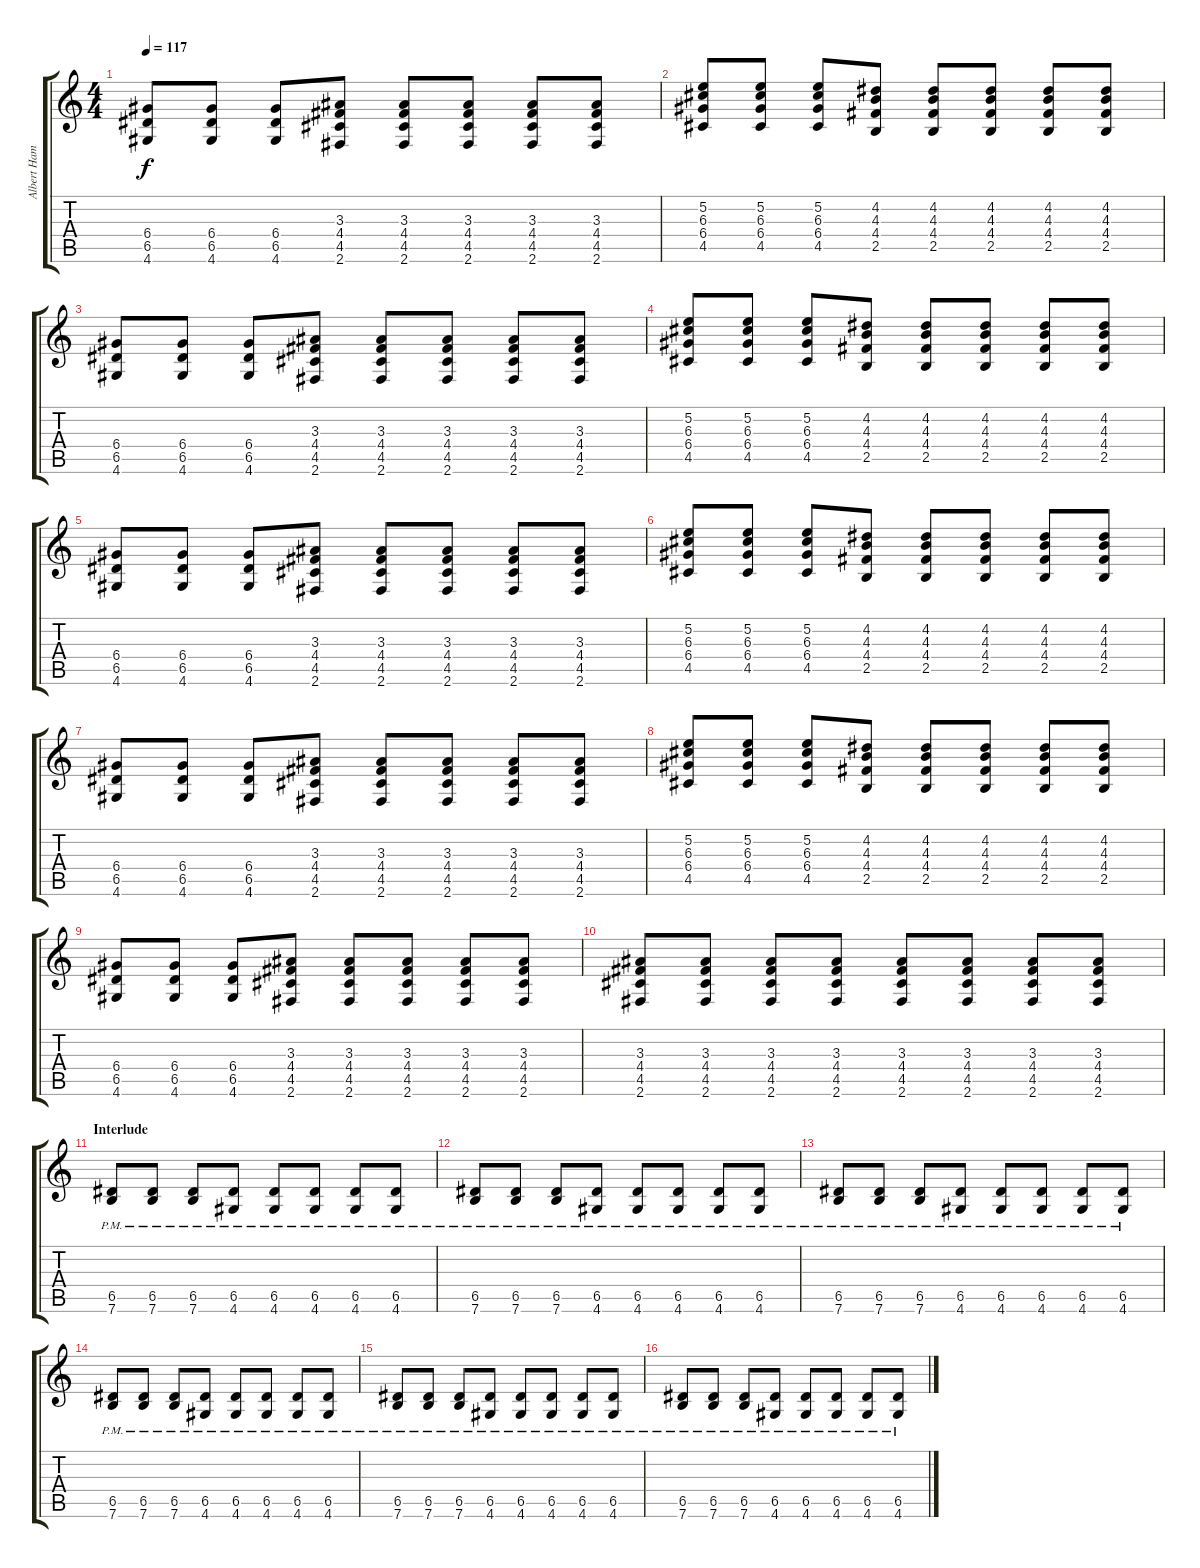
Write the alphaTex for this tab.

\track ("Albert Hammond jr. - Guitar II" "Albert Ham") {instrument distortionguitar}
\staff {score tabs}
\tuning (E4 B3 G3 D3 A2 E2) {hide}
\ts (4 4)
\tempo 117
\clef g2
\ks c
(6.4 6.5 4.6).8{dy f} (6.4 6.5 4.6).8 (6.4 6.5 4.6).8 (3.3 4.4 4.5 2.6).8 (3.3 4.4 4.5 2.6).8 (3.3 4.4 4.5 2.6).8 (3.3 4.4 4.5 2.6).8 (3.3 4.4 4.5 2.6).8 |
(5.2 6.3 6.4 4.5).8 (5.2 6.3 6.4 4.5).8 (5.2 6.3 6.4 4.5).8 (4.2 4.3 4.4 2.5).8 (4.2 4.3 4.4 2.5).8 (4.2 4.3 4.4 2.5).8 (4.2 4.3 4.4 2.5).8 (4.2 4.3 4.4 2.5).8 |
(6.4 6.5 4.6).8 (6.4 6.5 4.6).8 (6.4 6.5 4.6).8 (3.3 4.4 4.5 2.6).8 (3.3 4.4 4.5 2.6).8 (3.3 4.4 4.5 2.6).8 (3.3 4.4 4.5 2.6).8 (3.3 4.4 4.5 2.6).8 |
(5.2 6.3 6.4 4.5).8 (5.2 6.3 6.4 4.5).8 (5.2 6.3 6.4 4.5).8 (4.2 4.3 4.4 2.5).8 (4.2 4.3 4.4 2.5).8 (4.2 4.3 4.4 2.5).8 (4.2 4.3 4.4 2.5).8 (4.2 4.3 4.4 2.5).8 |
(6.4 6.5 4.6).8 (6.4 6.5 4.6).8 (6.4 6.5 4.6).8 (3.3 4.4 4.5 2.6).8 (3.3 4.4 4.5 2.6).8 (3.3 4.4 4.5 2.6).8 (3.3 4.4 4.5 2.6).8 (3.3 4.4 4.5 2.6).8 |
(5.2 6.3 6.4 4.5).8 (5.2 6.3 6.4 4.5).8 (5.2 6.3 6.4 4.5).8 (4.2 4.3 4.4 2.5).8 (4.2 4.3 4.4 2.5).8 (4.2 4.3 4.4 2.5).8 (4.2 4.3 4.4 2.5).8 (4.2 4.3 4.4 2.5).8 |
(6.4 6.5 4.6).8 (6.4 6.5 4.6).8 (6.4 6.5 4.6).8 (3.3 4.4 4.5 2.6).8 (3.3 4.4 4.5 2.6).8 (3.3 4.4 4.5 2.6).8 (3.3 4.4 4.5 2.6).8 (3.3 4.4 4.5 2.6).8 |
(5.2 6.3 6.4 4.5).8 (5.2 6.3 6.4 4.5).8 (5.2 6.3 6.4 4.5).8 (4.2 4.3 4.4 2.5).8 (4.2 4.3 4.4 2.5).8 (4.2 4.3 4.4 2.5).8 (4.2 4.3 4.4 2.5).8 (4.2 4.3 4.4 2.5).8 |
(6.4 6.5 4.6).8 (6.4 6.5 4.6).8 (6.4 6.5 4.6).8 (3.3 4.4 4.5 2.6).8 (3.3 4.4 4.5 2.6).8 (3.3 4.4 4.5 2.6).8 (3.3 4.4 4.5 2.6).8 (3.3 4.4 4.5 2.6).8 |
(3.3 4.4 4.5 2.6).8 (3.3 4.4 4.5 2.6).8 (3.3 4.4 4.5 2.6).8 (3.3 4.4 4.5 2.6).8 (3.3 4.4 4.5 2.6).8 (3.3 4.4 4.5 2.6).8 (3.3 4.4 4.5 2.6).8 (3.3 4.4 4.5 2.6).8 |
\section ("" "Interlude")
(6.5{pm} 7.6).8{instrument electricguitarjazz} (6.5{pm} 7.6).8 (6.5{pm} 7.6).8 (6.5{pm} 4.6).8 (6.5{pm} 4.6).8 (6.5{pm} 4.6).8 (6.5{pm} 4.6).8 (6.5{pm} 4.6).8 |
(6.5{pm} 7.6).8 (6.5{pm} 7.6).8 (6.5{pm} 7.6).8 (6.5{pm} 4.6).8 (6.5{pm} 4.6).8 (6.5{pm} 4.6).8 (6.5{pm} 4.6).8 (6.5{pm} 4.6).8 |
(6.5{pm} 7.6).8 (6.5{pm} 7.6).8 (6.5{pm} 7.6).8 (6.5{pm} 4.6).8 (6.5{pm} 4.6).8 (6.5{pm} 4.6).8 (6.5{pm} 4.6).8 (6.5{pm} 4.6).8 |
(6.5{pm} 7.6).8 (6.5{pm} 7.6).8 (6.5{pm} 7.6).8 (6.5{pm} 4.6).8 (6.5{pm} 4.6).8 (6.5{pm} 4.6).8 (6.5{pm} 4.6).8 (6.5{pm} 4.6).8 |
(6.5{pm} 7.6).8 (6.5{pm} 7.6).8 (6.5{pm} 7.6).8 (6.5{pm} 4.6).8 (6.5{pm} 4.6).8 (6.5{pm} 4.6).8 (6.5{pm} 4.6).8 (6.5{pm} 4.6).8 |
(6.5{pm} 7.6).8 (6.5{pm} 7.6).8 (6.5{pm} 7.6).8 (6.5{pm} 4.6).8 (6.5{pm} 4.6).8 (6.5{pm} 4.6).8 (6.5{pm} 4.6).8 (6.5{pm} 4.6).8
